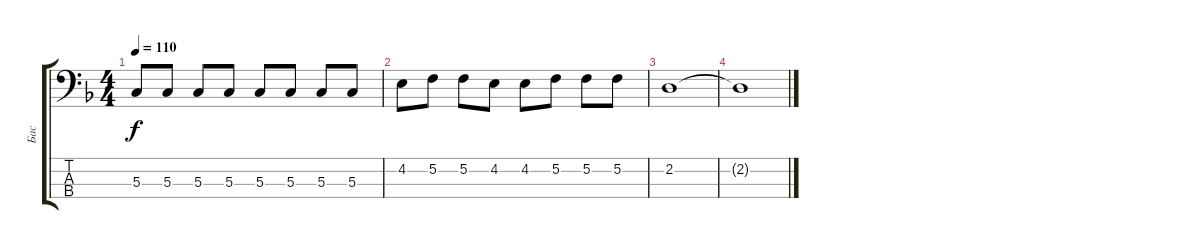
\track ("Бас" "Бас") {instrument electricbassfinger}
\staff {score tabs}
\tuning (F2 C2 G1 C1) {hide}
\ts (4 4)
\tempo 110
\clef f4
\ks dminor
5.3.8{dy f} 5.3.8 5.3.8 5.3.8 5.3.8 5.3.8 5.3.8 5.3.8 |
4.2.8 5.2.8 5.2.8 4.2.8 4.2.8 5.2.8 5.2.8 5.2.8 |
2.2.1 |
2.2{t}.1
